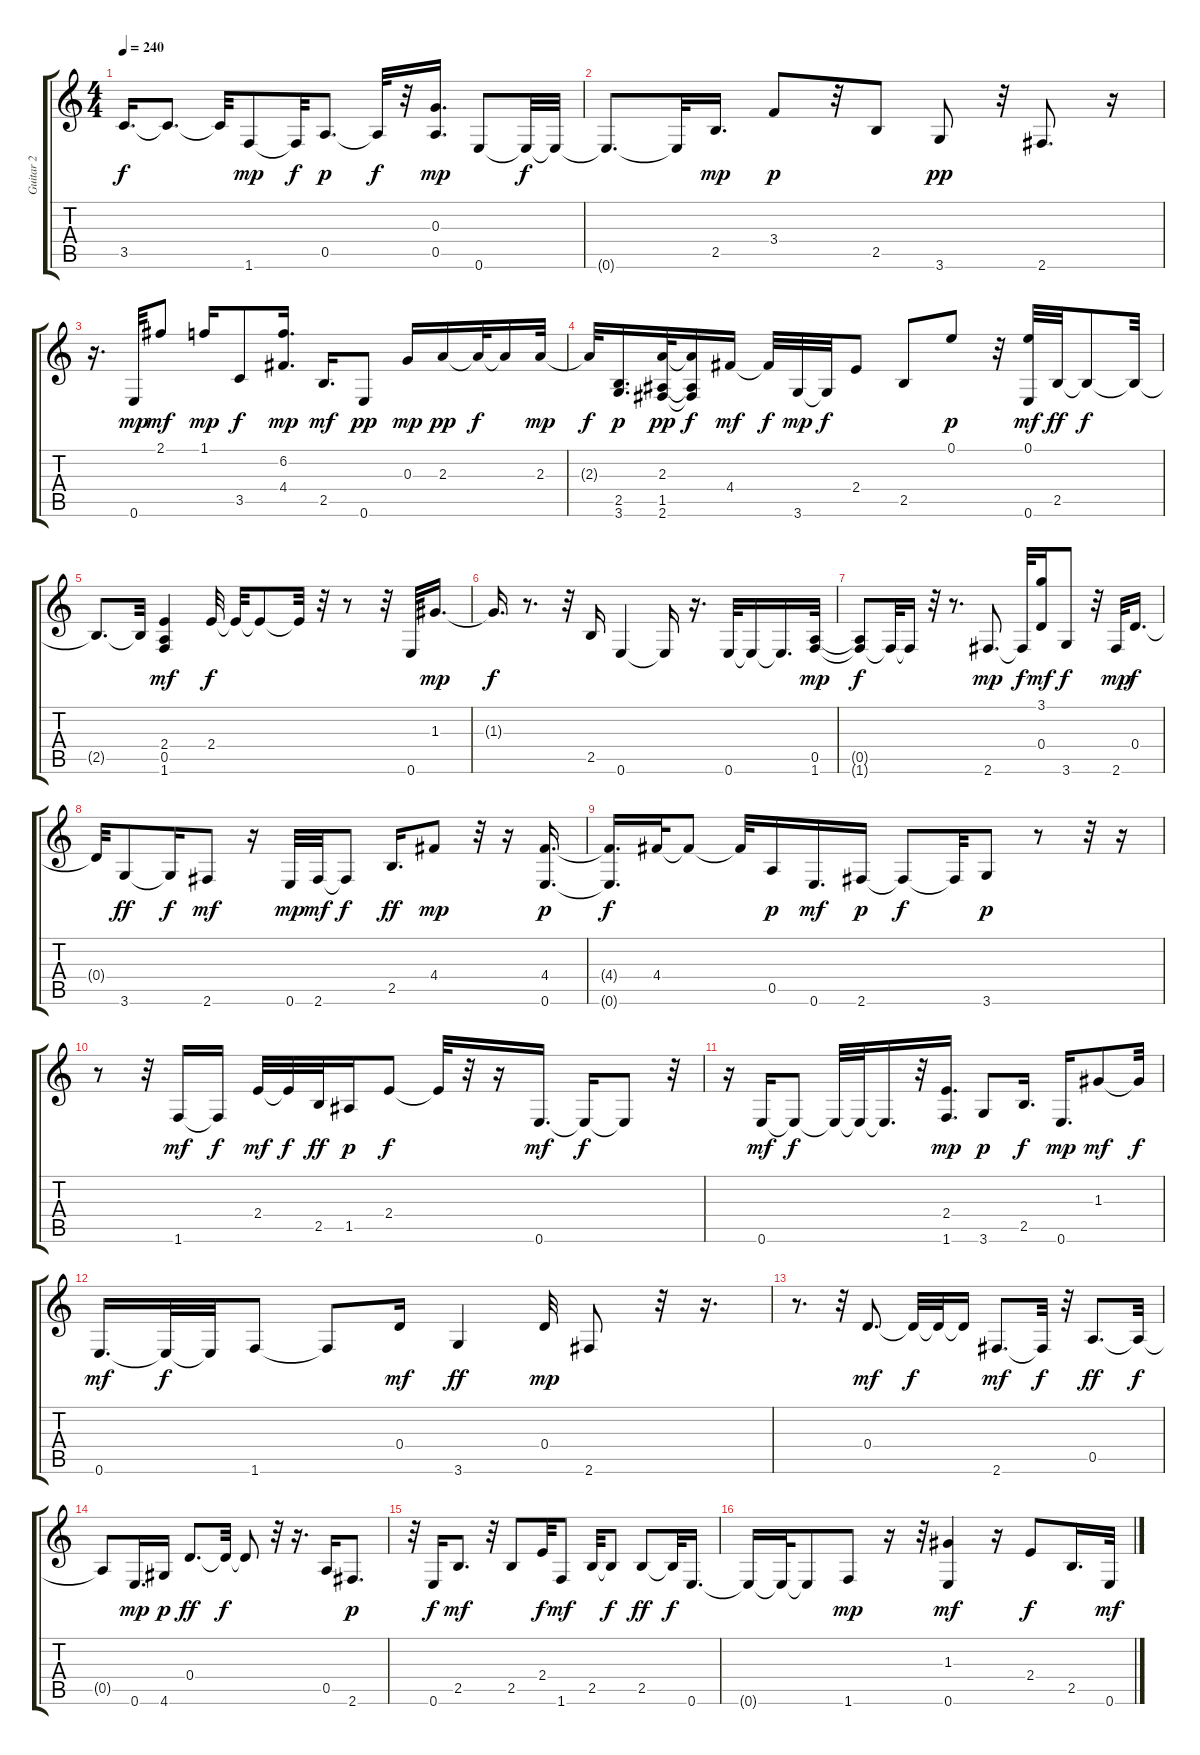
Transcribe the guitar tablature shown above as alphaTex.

\track ("Guitar 2" "Guitar 2") {instrument acousticguitarsteel}
\staff {score tabs}
\tuning (E4 B3 G3 D3 A2 E2) {hide}
\ts (4 4)
\tempo 240
\clef g2
\ks c
3.5{t}.16{d dy f} 3.5{t}.8{d} 3.5{t}.32 1.6.8{dy mp} 1.6{t}.32{dy f} 0.5.8{d dy p} 0.5{t}.32{dy f} r.32 (0.3 0.5).16{d dy mp} 0.6.8 0.6{t}.32{dy f} 0.6{t}.32 |
0.6{t}.8{d} 0.6{t}.32 2.5.16{d dy mp} 3.4.8{dy p} r.32 2.5.8 3.6.8{dy pp} r.32 2.6.8{d} r.16 |
r.16{d} 0.6.32{dy mp} 2.1.8{dy mf} 1.1.16{dy mp} 3.5.8{dy f} (6.2 4.4).16{d dy mp} 2.5.16{d dy mf} 0.6.8{dy pp} 0.3.16{dy mp} 2.3.16{dy pp} 2.3{t}.32{dy f} 2.3{t}.16 2.3.32{dy mp} |
2.3{t}.32{dy f} (2.5 3.6).16{d dy p} (2.3 1.5 2.6).32{dy pp} (2.3{t} 1.5{t} 2.6{t}).16{dy f} 4.4.16{dy mf} 4.4{t}.32{dy f} 3.6.32{dy mp} 3.6{t}.32{dy f} 2.4.8 2.5.8 0.1.8{dy p} r.32 (0.1 0.6).32{dy mf} 2.5.32{dy ff} 2.5{t}.8{dy f} 2.5{t}.32 |
2.5{t}.8{d} 2.5{t}.32 (2.4 0.5 1.6).4{dy mf} 2.4.32{dy f} 2.4{t}.32 2.4{t}.8 2.4{t}.32 r.32 r.8 r.32 0.6.32 1.3.16{d dy mp} |
1.3{t}.16{d dy f} r.8{d} r.32 2.5.16 0.6.4 0.6{t}.16 r.16{d} 0.6.32 0.6{t}.16 0.6{t}.16{d} (0.5 1.6).32{dy mp} |
(0.5{t} 1.6{t}).8{dy f} 1.6{t}.32 1.6{t}.16 r.32 r.8{d} 2.6.8{d dy mp} 2.6{t}.32{dy f} (3.1 0.4).16{dy mf} 3.6.8{dy f} r.32 2.6.32{dy mp} 0.4.16{d dy f} |
0.4{t}.32 3.6.8{dy ff} 3.6{t}.16{dy f} 2.6.8{dy mf} r.16 0.6.32{dy mp} 2.6.32{dy mf} 2.6{t}.8{dy f} 2.5.16{d dy ff} 4.4.8{dy mp} r.32 r.16 (4.4 0.6).16{d dy p} |
(4.4{t} 0.6{t}).16{d dy f} 4.4.32 4.4{t}.8 4.4{t}.32 0.5.16{dy p} 0.6.16{d dy mf} 2.6.16{dy p} 2.6{t}.8{dy f} 2.6{t}.32 3.6.8{dy p} r.8 r.32 r.16 |
r.8 r.32 1.6.16{dy mf} 1.6{t}.16{dy f} 2.4.32{dy mf} 2.4{t}.32{dy f} 2.5.32{dy ff} 1.5.16{dy p} 2.4.8{dy f} 2.4{t}.32 r.32 r.16 0.6.16{d dy mf} 0.6{t}.16{dy f} 0.6{t}.8 r.32 |
r.16 0.6.16{dy mf} 0.6{t}.8{dy f} 0.6{t}.32 0.6{t}.32 0.6{t}.16{d} r.32 (2.4 1.6).16{d dy mp} 3.6.8{dy p} 2.5.16{d dy f} 0.6.16{d dy mp} 1.3.8{dy mf} 1.3{t}.32{dy f} |
0.6.16{d dy mf} 0.6{t}.32{dy f} 0.6{t}.32 1.6.8 1.6{t}.8 0.4.16{dy mf} 3.6.4{dy ff} 0.4.32{dy mp} 2.6.8 r.32 r.16{d} |
r.8{d} r.32 0.4.8{d dy mf} 0.4{t}.32{dy f} 0.4{t}.32 0.4{t}.16 2.6.8{d dy mf} 2.6{t}.32{dy f} r.32 0.5.8{d dy ff} 0.5{t}.32{dy f} |
0.5{t}.8 0.6.16{d dy mp} 4.6.16{dy p} 0.4.8{d dy ff} 0.4{t}.32{dy f} 0.4{t}.8 r.32 r.16{d} 0.5.16 2.6.8{d dy p} |
r.32 0.6.16{dy f} 2.5.8{d dy mf} r.32 2.5.8 2.4.32{dy f} 1.6.8{dy mf} 2.5.32 2.5{t}.8{dy f} 2.5.8{dy ff} 2.5{t}.32{dy f} 0.6.16{d} |
0.6{t}.16 0.6{t}.32 0.6{t}.8 1.6.8{dy mp} r.16 r.32 (1.3 0.6).4{dy mf} r.16 2.4.8{dy f} 2.5.16{d} 0.6.32{dy mf}
